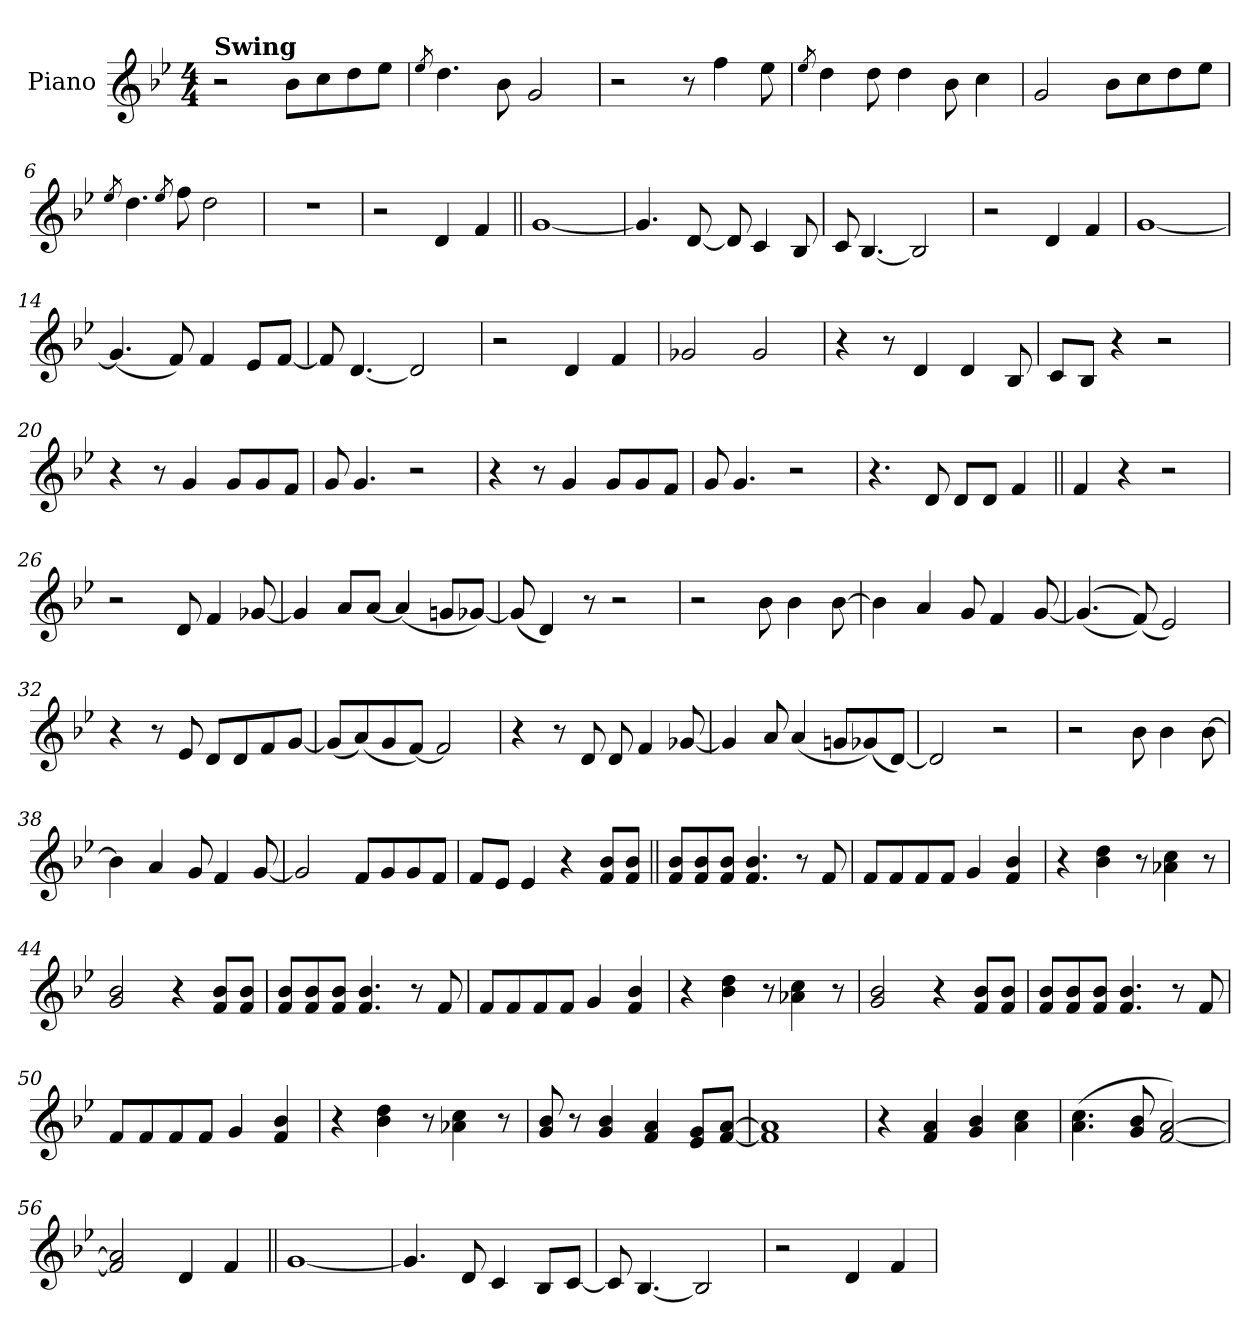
**kern
*part1
*staff1
*I"Piano
*I'Pno.
*clefG2
*k[b-e-]
*M4/4
=1
!LO:TX:a:B:t=Swing
2r
*MM140
8b-L
8cc
8dd
8ee-J
=2
8qee-
4.dd
8b-
2g
=3
2r
8r
4ff
8ee-
=4
8qee-
4dd
8dd
4dd
8b-
4cc
=5
2g
8b-L
8cc
8dd
8ee-J
=6
8qee-
4.dd
8qee-
8ff
2dd
=7
1r
=8
2r
4d
4f
=9||
[1g
=10
4.g]
[8d
8d]
4c
8B-
=11
8c
[4.B-
2B-]
=12
2r
4d
4f
=13
[1g
=14
(4.g]
8f)
4f
8e-L
[8fJ
=15
8f]
[4.d
2d]
=16
2r
4d
4f
=17
2g-X
2g-
=18
4r
8r
4d
4d
8B-
=19
8cL
8B-J
4r
2r
=20
4r
8r
4g
8gL
8g
8fJ
=21
8g
4.g
2r
=22
4r
8r
4g
8gL
8g
8fJ
=23
8g
4.g
2r
=24
4.r
8d
8dL
8dJ
4f
=25||
4f
4r
2r
=26
2r
8d
4f
[8g-X
=27
4g-]
8aL
[8aJ
(4a]
8gnL
[8g-XJ)
=28
(8g-]
4d)
8r
2r
=29
2r
8b-
4b-
[8b-
=30
4b-]
4a
8g
4f
[8g
=31
((4.g]
(8f))
2e-)
=32
4r
8r
8e-
8dL
8d
8f
[8gJ
=33
(8gL]
(8a)
8g
[8fJ)
2f]
=34
4r
8r
8d
8d
4f
[8g-X
=35
4g-]
8a
(4a
8gnL
(8g-X)
[8dJ)
=36
2d]
2r
=37
2r
8b-
4b-
[8b-
=38
4b-]
4a
8g
4f
[8g
=39
2g]
8fL
8g
8g
8fJ
=40
8fL
8e-J
4e-
4r
8f 8b-L
8f 8b-J
=41||
8f 8b-L
8f 8b-
8f 8b-J
4.f 4.b-
8r
8f
=42
8fL
8f
8f
8fJ
4g
4f 4b-
=43
4r
4b- 4dd
8r
4a-X 4cc
8r
=44
2g 2b-
4r
8f 8b-L
8f 8b-J
=45
8f 8b-L
8f 8b-
8f 8b-J
4.f 4.b-
8r
8f
=46
8fL
8f
8f
8fJ
4g
4f 4b-
=47
4r
4b- 4dd
8r
4a-X 4cc
8r
=48
2g 2b-
4r
8f 8b-L
8f 8b-J
=49
8f 8b-L
8f 8b-
8f 8b-J
4.f 4.b-
8r
8f
=50
8fL
8f
8f
8fJ
4g
4f 4b-
=51
4r
4b- 4dd
8r
4a-X 4cc
8r
=52
8g 8b-
8r
4g 4b-
4f 4a
8e- 8gL
[8f [8aJ
=53
1f] 1a]
=54
4r
4f 4a
4g 4b-
4a 4cc
=55
(4.a 4.cc
8g 8b-
[2f [2a)
=56
2f] 2a]
4d
4f
=57||
[1g
=58
4.g]
8d
4c
8B-L
[8cJ
=59
8c]
[4.B-
2B-]
=60
2r
4d
4f
=
*-
